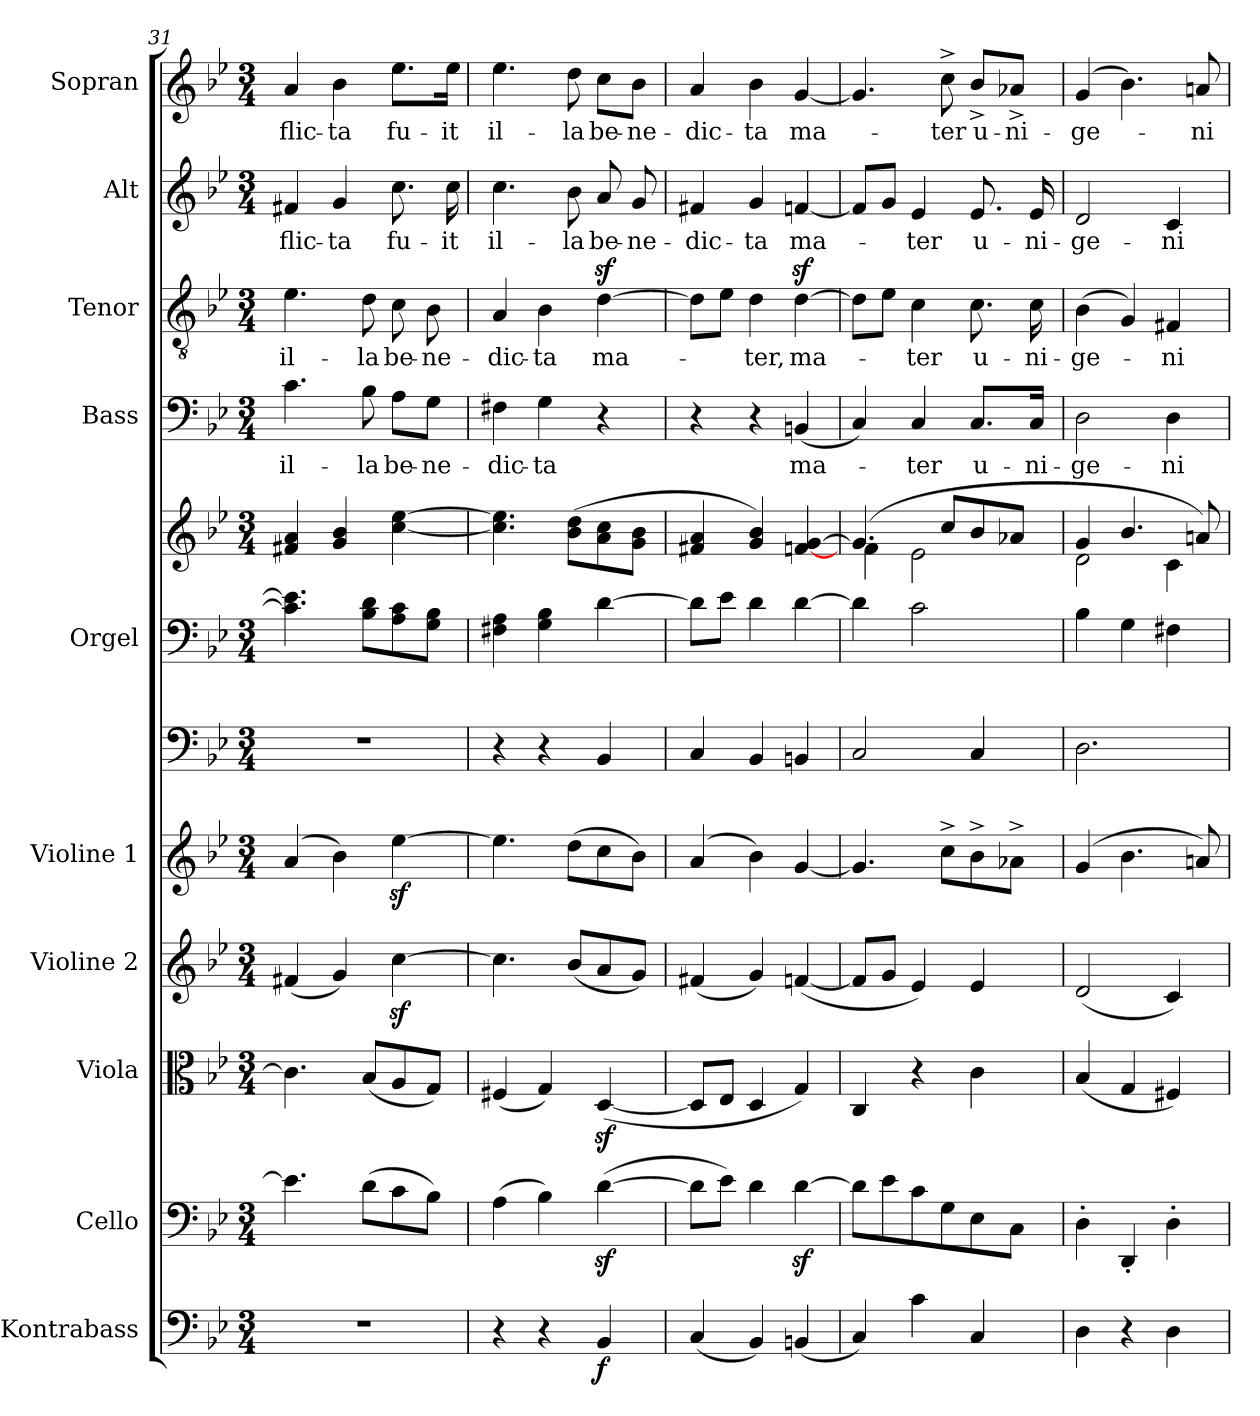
**kern	**dynam	**kern	**kern	**kern	**kern	**kern	**kern	**kern	**kern	**text	**kern	**text	**kern	**text	**kern	**text
*part11	*part11	*part10	*part9	*part8	*part7	*part6	*part5	*part5	*part4	*part4	*part3	*part3	*part2	*part2	*part1	*part1
*staff12	*staff12	*staff11	*staff10	*staff9	*staff8	*staff7	*staff6	*staff5	*staff4	*staff4	*staff3	*staff3	*staff2	*staff2	*staff1	*staff1
*I"Kontrabass	*	*I"Cello	*I"Viola	*I"Violine 2	*I"Violine 1	*	*I"Orgel	*	*I"Bass	*	*I"Tenor	*	*I"Alt	*	*I"Sopran	*
*I'Kb.	*	*	*I'Vla.	*I'Vl. 2	*I'Vl. 1	*	*I'Org.	*	*I'B	*	*I'T	*	*I'A	*	*I'S	*
*clefF4	*	*clefF4	*clefC3	*clefG2	*clefG2	*clefF4	*clefF4	*clefG2	*clefF4	*	*clefGv2	*	*clefG2	*	*clefG2	*
*ITrd7c12	*	*	*	*	*	*	*	*	*	*	*	*	*	*	*	*
*k[b-e-]	*	*k[b-e-]	*k[b-e-]	*k[b-e-]	*k[b-e-]	*k[b-e-]	*k[b-e-]	*k[b-e-]	*k[b-e-]	*	*k[b-e-]	*	*k[b-e-]	*	*k[b-e-]	*
*B-:	*	*B-:	*B-:	*B-:	*B-:	*B-:	*B-:	*B-:	*B-:	*	*B-:	*	*B-:	*	*B-:	*
*M3/4	*	*M3/4	*M3/4	*M3/4	*M3/4	*M3/4	*M3/4	*M3/4	*M3/4	*	*M3/4	*	*M3/4	*	*M3/4	*
=31	=31	=31	=31	=31	=31	=31	=31	=31	=31	=31	=31	=31	=31	=31	=31	=31
!	!	!	!	!	!	!	!	!	!	!LO:LY:b	!	!LO:LY:b	!	!LO:LY:b	!	!LO:LY:b
2.r	.	4.e-\]	4.c\]	(<4f#X/	(4a/	2.r	4.c\] 4.e-\]	4f#X/ 4a/	4.c\	il-	4.e-\	il-	4f#X/	-flic-	4a/	-flic-
!	!	!	!	!	!	!	!	!	!	!	!	!	!	!LO:LY:b	!	!LO:LY:b
.	.	.	.	4g/)	4b-\)	.	.	4g/ 4b-/	.	.	.	.	4g/	-ta	4b-\	-ta
!	!	!	!	!	!	!	!	!	!	!LO:LY:b	!	!LO:LY:b	!	!	!	!
.	.	(>8d\L	(<8B-/L	.	.	.	8B-\ 8d\L	.	8B-\	-la	8d\	-la	.	.	.	.
!	!	!	!	!	!	!	!	!	!	!LO:LY:b	!	!LO:LY:b	!	!LO:LY:b	!	!LO:LY:b
.	.	8c\	8A/	[4ccz<\	[4ee-z<\	.	8A\ 8c\	[4cc\ [4ee-\	8A\L	be-	8c\	be-	8.cc\	fu-	8.ee-\L	fu-
!	!	!	!	!	!	!	!	!	!	!LO:LY:b	!	!LO:LY:b	!	!	!	!
.	.	8B-\J)	8G/J)	.	.	.	8G\ 8B-\J	.	8G\J	-ne-	8B-\	-ne-	.	.	.	.
!	!	!	!	!	!	!	!	!	!	!	!	!	!	!LO:LY:b	!	!LO:LY:b
.	.	.	.	.	.	.	.	.	.	.	.	.	16cc\	-it	16ee-\Jk	-it
!!LO:PB:g=z
=32	=32	=32	=32	=32	=32	=32	=32	=32	=32	=32	=32	=32	=32	=32	=32	=32
!	!	!	!	!	!	!	!	!	!	!LO:LY:b	!	!LO:LY:b	!	!LO:LY:b	!	!LO:LY:b
4r	.	(>4A\	(<4F#X/	4.cc\]	4.ee-\]	4r	4F#X\ 4A\	4.cc\] 4.ee-\]	4F#X\	-dic-	4A/	-dic-	4.cc\	il-	4.ee-\	il-
!	!	!	!	!	!	!	!	!	!	!LO:LY:b	!	!LO:LY:b	!	!	!	!
4r	.	4B-\)	4G/)	.	.	4r	4G\ 4B-\	.	4G\	-ta	4B-\	-ta	.	.	.	.
!	!	!	!	!	!	!	!	!	!	!	!	!	!	!LO:LY:b	!	!LO:LY:b
.	.	.	.	(<8b-/L	(>8dd\L	.	.	(>8b-\ 8dd\L	.	.	.	.	8b-\	-la	8dd\	-la
!	!LO:DY:b	!	!	!	!	!	!	!	!	!	!	!LO:LY:b	!	!LO:LY:b	!	!LO:LY:b
4BBB-/	f	(>[4dz<\	(<[4Dz</	8a/	8cc\	4BB-/	[4d\	8a\ 8cc\	4r	.	[4dz>\	ma-	8a/	be-	8cc\L	be-
!	!	!	!	!	!	!	!	!	!	!	!	!	!	!LO:LY:b	!	!LO:LY:b
.	.	.	.	8g/J)	8b-\J)	.	.	8g\ 8b-\J	.	.	.	.	8g/	-ne-	8b-\J	-ne-
=33	=33	=33	=33	=33	=33	=33	=33	=33	=33	=33	=33	=33	=33	=33	=33	=33
!	!	!	!	!	!	!	!	!	!	!	!	!	!	!LO:LY:b	!	!LO:LY:b
(<4CC/	.	8d\L]	8D/L]	(<4f#X/	(4a/	4C/	8d\L]	4f#X/ 4a/	4r	.	8d\L]	.	4f#X/	-dic-	4a/	-dic-
.	.	8e-\J)	8E-/J	.	.	.	8e-\J	.	.	.	8e-\J	.	.	.	.	.
!	!	!	!	!	!	!	!	!	!	!	!	!LO:LY:b	!	!LO:LY:b	!	!LO:LY:b
4BBB-/)	.	4d\	4D/	4g/)	4b-\)	4BB-/	4d\	4g/ 4b-/)	4r	.	4d\	-ter,	4g/	-ta	4b-\	-ta
!	!	!	!	!	!	!	!	!	!	!LO:LY:b	!	!LO:LY:b	!	!LO:LY:b	!	!LO:LY:b
(<4BBBn/	.	[4dz<\	4G/)	(<[4fn/	[4g/	4BBn/	[4d\	[4fn/ [4g/	(<4BBn/	ma-	[4dz>\	ma-	[4fn/	ma-	[4g/	ma-
=34	=34	=34	=34	=34	=34	=34	=34	=34	=34	=34	=34	=34	=34	=34	=34	=34
*	*	*	*	*	*	*	*	*^	*	*	*	*	*	*	*	*
4CC/)	.	8d\L]	4C/	8f/L]	4.g/]	2C/	4d\]	(4.g/]	4f\	4C/)	.	8d\L]	.	8f/L]	.	4.g/]	.
.	.	8e-\	.	8g/J	.	.	.	.	.	.	.	8e-\J	.	8g/J	.	.	.
!	!	!	!	!	!	!	!	!	!	!	!LO:LY:b	!	!LO:LY:b	!	!LO:LY:b	!	!
4C\	.	8c\	4r	4e-/)	.	.	2c\	.	2e-\	4C/	-ter	4c\	-ter	4e-/	-ter	.	.
!	!	!	!	!	!	!	!	!	!	!	!	!	!	!	!	!	!LO:LY:b
.	.	8G\	.	.	8cc^>\L	.	.	8cc/L	.	.	.	.	.	.	.	8cc^>\	-ter
!	!	!	!	!	!	!	!	!	!	!	!LO:LY:b	!	!LO:LY:b	!	!LO:LY:b	!	!LO:LY:b
4CC/	.	8E-\	4c\	4e-/	8b-^>\	4C/	.	8b-/	.	8.C/L	u-	8.c\	u-	8.e-/	u-	8b-^>/L	u-
!	!	!	!	!	!	!	!	!	!	!	!	!	!	!	!	!	!LO:LY:b
.	.	8C\J	.	.	8a-X^>\J	.	.	8a-X/J	.	.	.	.	.	.	.	8a-X^</J	-ni-
!	!	!	!	!	!	!	!	!	!	!	!LO:LY:b	!	!LO:LY:b	!	!LO:LY:b	!	!
.	.	.	.	.	.	.	.	.	.	16C/Jk	-ni-	16c\	-ni-	16e-/	-ni-	.	.
=35	=35	=35	=35	=35	=35	=35	=35	=35	=35	=35	=35	=35	=35	=35	=35	=35	=35
!	!	!	!	!	!	!	!	!	!	!	!LO:LY:b	!	!LO:LY:b	!	!LO:LY:b	!	!LO:LY:b
4DD\	.	4D'>\	(<4B-/	(<2d/	(4g/	2.D\	4B-\	4g/	2d\	2D\	-ge-	(>4B-\	-ge-	2d/	-ge-	(4g/	-ge-
4r	.	4DD'</	4G/	.	4.b-\	.	4G\	4.b-/	.	.	.	4G/)	.	.	.	4.b-\)	.
!	!	!	!	!	!	!	!	!	!	!	!LO:LY:b	!	!LO:LY:b	!	!LO:LY:b	!	!
4DD\	.	4D'>\	4F#X/)	4c/)	.	.	4F#X\	.	4c\	4D\	-ni-	4F#X/	-ni-	4c/	-ni-	.	.
!	!	!	!	!	!	!	!	!	!	!	!	!	!	!	!	!	!LO:LY:b
.	.	.	.	.	8an/)	.	.	8an/)	.	.	.	.	.	.	.	8an/	-ni-
*	*	*	*	*	*	*	*	*v	*v	*	*	*	*	*	*	*	*
=	=	=	=	=	=	=	=	=	=	=	=	=	=	=	=	=
*-	*-	*-	*-	*-	*-	*-	*-	*-	*-	*-	*-	*-	*-	*-	*-	*-
